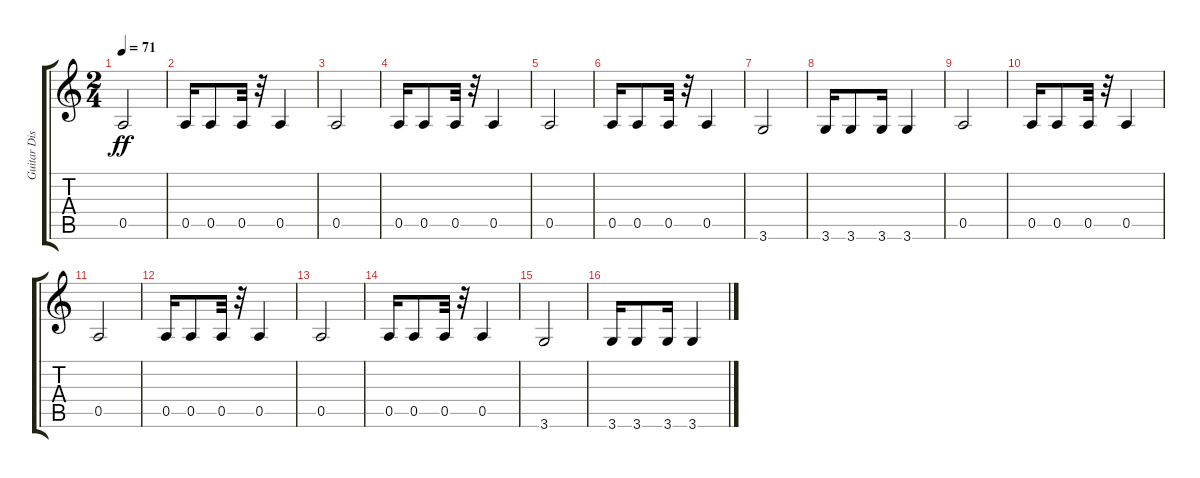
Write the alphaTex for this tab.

\track ("Guitar Distortion" "Guitar Dis") {instrument distortionguitar}
\staff {score tabs}
\tuning (E4 B3 G3 D3 A2 E2) {hide}
\ts (2 4)
\tempo 71
\clef g2
\ks c
0.5.2{dy ff} |
0.5.16 0.5.8 0.5.32 r.32 0.5.4 |
0.5.2 |
0.5.16 0.5.8 0.5.32 r.32 0.5.4 |
0.5.2 |
0.5.16 0.5.8 0.5.32 r.32 0.5.4 |
3.6.2 |
3.6.16 3.6.8 3.6.16 3.6.4 |
0.5.2 |
0.5.16 0.5.8 0.5.32 r.32 0.5.4 |
0.5.2 |
0.5.16 0.5.8 0.5.32 r.32 0.5.4 |
0.5.2 |
0.5.16 0.5.8 0.5.32 r.32 0.5.4 |
3.6.2 |
3.6.16 3.6.8 3.6.16 3.6.4
